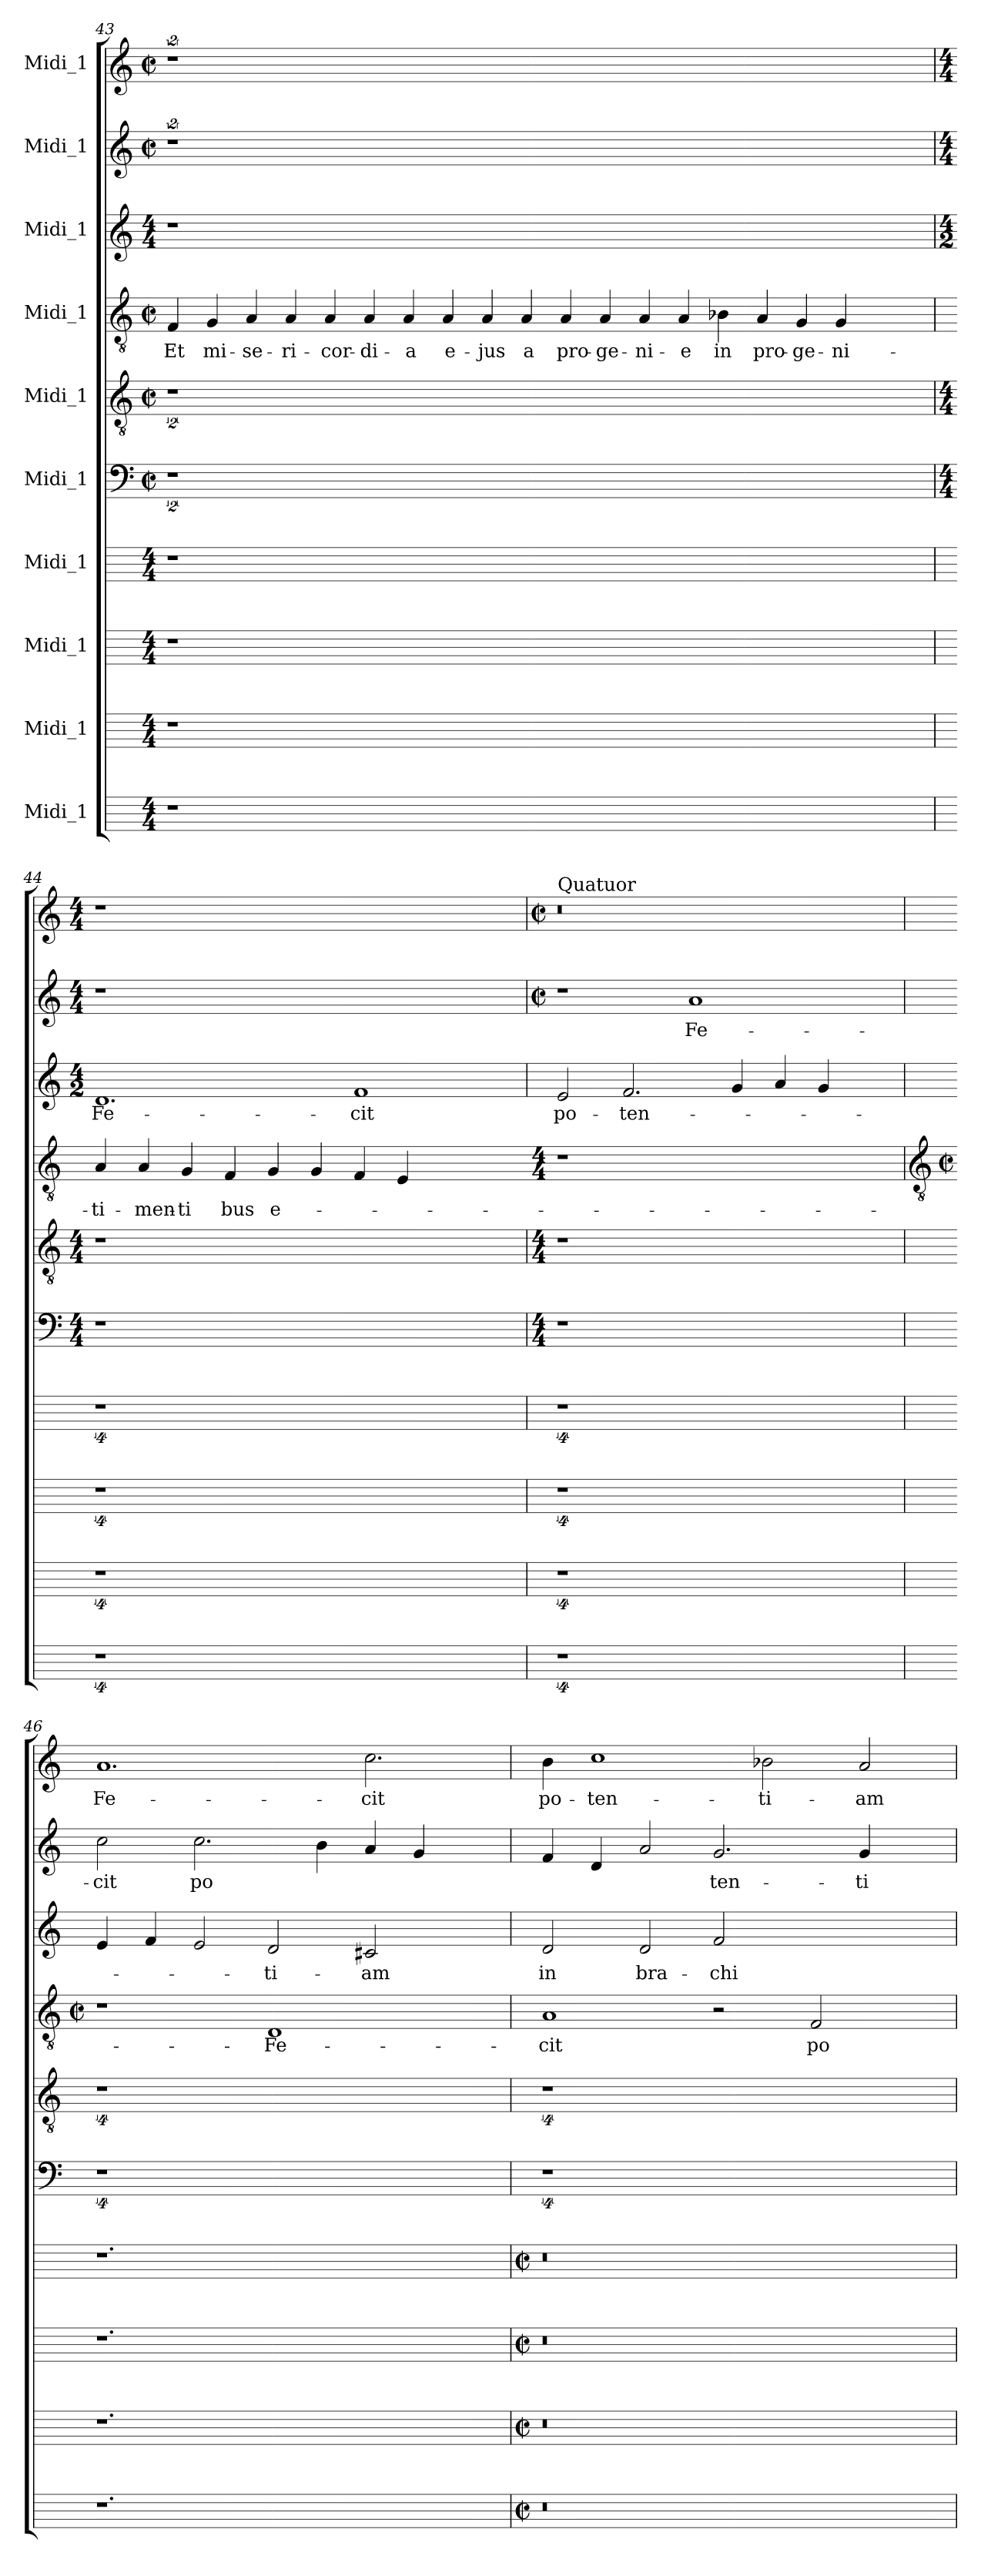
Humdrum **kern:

**kern	**kern	**kern	**kern	**kern	**kern	**kern	**text	**kern	**text	**kern	**text	**kern	**text
*part10	*part9	*part8	*part7	*part6	*part5	*part4	*part4	*part3	*part3	*part2	*part2	*part1	*part1
*staff10	*staff9	*staff8	*staff7	*staff6	*staff5	*staff4	*staff4	*staff3	*staff3	*staff2	*staff2	*staff1	*staff1
*I"Midi_1	*I"Midi_1	*I"Midi_1	*I"Midi_1	*I"Midi_1	*I"Midi_1	*I"Midi_1	*	*I"Midi_1	*	*I"Midi_1	*	*I"Midi_1	*
!!LO:LB:g=z
*	*	*	*	*clefF4	*clefGv2	*clefGv2	*	*clefG2	*	*clefG2	*	*clefG2	*
*	*	*	*	*k[]	*k[]	*k[]	*	*k[]	*	*k[]	*	*k[]	*
*	*	*	*	*C:	*C:	*C:	*	*C:	*	*C:	*	*C:	*
*M4/4	*M4/4	*M4/4	*M4/4	*M4/2	*M4/2	*M4/2	*	*M4/4	*	*M4/2	*	*M4/2	*
*	*	*	*	*met(c|)	*met(c|)	*met(c|)	*	*	*	*met(c|)	*	*met(c|)	*
=43	=43	=43	=43	=43	=43	=43	=43	=43	=43	=43	=43	=43	=43
!	!	!	!	!	!	!	!LO:LY:b	!	!	!	!	!	!
1r	1r	1r	1r	2%5r	2%5r	4F	Et	1r	.	2%5r	.	2%5r	.
!	!	!	!	!	!	!	!LO:LY:b	!	!	!	!	!	!
.	.	.	.	.	.	4G	mi-	.	.	.	.	.	.
!	!	!	!	!	!	!	!LO:LY:b	!	!	!	!	!	!
.	.	.	.	.	.	4A	-se-	.	.	.	.	.	.
!	!	!	!	!	!	!	!LO:LY:b	!	!	!	!	!	!
.	.	.	.	.	.	4A	-ri-	.	.	.	.	.	.
!	!	!	!	!	!	!	!LO:LY:b	!	!	!	!	!	!
00ryy	00ryy	00ryy	00ryy	.	.	4A	-cor-	00ryy	.	.	.	.	.
!	!	!	!	!	!	!	!LO:LY:b	!	!	!	!	!	!
.	.	.	.	.	.	4A	-di-	.	.	.	.	.	.
!	!	!	!	!	!	!	!LO:LY:b	!	!	!	!	!	!
.	.	.	.	.	.	4A	-a	.	.	.	.	.	.
!	!	!	!	!	!	!	!LO:LY:b	!	!	!	!	!	!
.	.	.	.	.	.	4A	e-	.	.	.	.	.	.
!	!	!	!	!	!	!	!LO:LY:b	!	!	!	!	!	!
.	.	.	.	.	.	4A	-jus	.	.	.	.	.	.
!	!	!	!	!	!	!	!LO:LY:b	!	!	!	!	!	!
.	.	.	.	.	.	4A	a	.	.	.	.	.	.
!	!	!	!	!	!	!	!LO:LY:b	!	!	!	!	!	!
.	.	.	.	0ryy	0ryy	4A	pro-	.	.	0ryy	.	0ryy	.
!	!	!	!	!	!	!	!LO:LY:b	!	!	!	!	!	!
.	.	.	.	.	.	4A	-ge-	.	.	.	.	.	.
!	!	!	!	!	!	!	!LO:LY:b	!	!	!	!	!	!
.	.	.	.	.	.	4A	-ni-	.	.	.	.	.	.
!	!	!	!	!	!	!	!LO:LY:b	!	!	!	!	!	!
.	.	.	.	.	.	4A	-e	.	.	.	.	.	.
!	!	!	!	!	!	!	!LO:LY:b	!	!	!	!	!	!
.	.	.	.	.	.	4B-X	in	.	.	.	.	.	.
!	!	!	!	!	!	!	!LO:LY:b	!	!	!	!	!	!
.	.	.	.	.	.	4A	pro-	.	.	.	.	.	.
!	!	!	!	!	!	!	!LO:LY:b	!	!	!	!	!	!
.	.	.	.	.	.	4G	-ge-	.	.	.	.	.	.
!	!	!	!	!	!	!	!LO:LY:b	!	!	!	!	!	!
.	.	.	.	.	.	4G	-ni-	.	.	.	.	.	.
!	!	!	!	!	!	!	!LO:LY:b	!	!	!	!	!	!
.	.	.	.	2ryy	2ryy	2Ayy	-es,	.	.	2ryy	.	2ryy	.
!!LO:LB:g=z
=44	=44	=44	=44	=44	=44	=44	=44	=44	=44	=44	=44	=44	=44
*	*	*	*	*	*	*	*	*	*	*k[]	*	*k[]	*
*	*	*	*	*	*	*	*	*	*	*C:	*	*C:	*
*	*	*	*	*M4/4	*M4/4	*	*	*M4/2	*	*M4/4	*	*M4/4	*
!	!	!	!	!	!	!	!LO:LY:b	!	!LO:LY:b	!	!	!	!
4%9r	4%9r	4%9r	4%9r	1r	1r	4A	ti-	1.d	Fe-	1r	.	1r	.
!	!	!	!	!	!	!	!LO:LY:b	!	!	!	!	!	!
.	.	.	.	.	.	4A	-men-	.	.	.	.	.	.
!	!	!	!	!	!	!	!LO:LY:b	!	!	!	!	!	!
.	.	.	.	.	.	4G	-ti	.	.	.	.	.	.
!	!	!	!	!	!	!	!LO:LY:b	!	!	!	!	!	!
.	.	.	.	.	.	4F	bus	.	.	.	.	.	.
!	!	!	!	!	!	!	!LO:LY:b	!	!	!	!	!	!
.	.	.	.	1.ryy	1.ryy	4G	e-	.	.	1.ryy	.	1.ryy	.
.	.	.	.	.	.	4G	.	.	.	.	.	.	.
!	!	!	!	!	!	!	!	!	!LO:LY:b	!	!	!	!
.	.	.	.	.	.	4F	.	1f	-cit	.	.	.	.
.	.	.	.	.	.	4E	.	.	.	.	.	.	.
!	!	!	!	!	!	!	!LO:LY:b	!	!	!	!	!	!
.	.	.	.	.	.	2Dyy	-jus	.	.	.	.	.	.
4ryy	4ryy	4ryy	4ryy	.	.	.	.	.	.	.	.	.	.
!!LO:LB:g=z
=45	=45	=45	=45	=45	=45	=45-	=45	=45	=45	=45	=45	=45	=45
*	*	*	*	*M4/4	*M4/4	*M4/4	*	*	*	*M4/2	*	*M4/2	*
*	*	*	*	*	*	*	*	*	*	*met(c|)	*	*met(c|)	*
!	!	!	!	!	!	!	!	!	!	!	!	!LO:TX:a:t=Quatuor	!
!	!	!	!	!	!	!	!	!	!LO:LY:b	!	!	!	!
4%9r	4%9r	4%9r	4%9r	1r	1r	1r	.	2e	po-	1r	.	0r	.
!	!	!	!	!	!	!	!	!	!LO:LY:b	!	!	!	!
.	.	.	.	.	.	.	.	2.f	-ten-	.	.	.	.
!	!	!	!	!	!	!	!	!	!	!	!LO:LY:b	!	!
.	.	.	.	1ryy	1ryy	1ryy	.	.	.	1a	Fe-	.	.
.	.	.	.	.	.	.	.	4g	.	.	.	.	.
.	.	.	.	.	.	.	.	4a	.	.	.	.	.
.	.	.	.	.	.	.	.	4g	.	.	.	.	.
.	.	.	.	4ryy	4ryy	4ryy	.	4ryy	.	4ryy	.	4ryy	.
!!LO:LB:g=z
=46	=46	=46	=46	=46	=46	=46	=46	=46	=46	=46	=46	=46	=46
*	*	*	*	*	*	*clefGv2	*	*	*	*	*	*	*
*	*	*	*	*	*	*M4/2	*	*	*	*	*	*	*
*	*	*	*	*	*	*met(c|)	*	*	*	*	*	*	*
!	!	!	!	!	!	!	!	!	!	!	!LO:LY:b	!	!LO:LY:b
1.r	1.r	1.r	1.r	4%9r	4%9r	1r	.	4e	.	2cc	-cit	1.a	Fe-
.	.	.	.	.	.	.	.	4f	.	.	.	.	.
!	!	!	!	!	!	!	!	!	!	!	!LO:LY:b	!	!
.	.	.	.	.	.	.	.	2e	.	2.cc	po	.	.
!	!	!	!	!	!	!	!LO:LY:b	!	!LO:LY:b	!	!	!	!
.	.	.	.	.	.	1D	Fe-	2d	-ti-	.	.	.	.
.	.	.	.	.	.	.	.	.	.	4b	.	.	.
!	!	!	!	!	!	!	!	!	!LO:LY:b	!	!	!	!LO:LY:b
2.ryy	2.ryy	2.ryy	2.ryy	.	.	.	.	2c#X	-am	4a	.	2.cc	-cit
.	.	.	.	.	.	.	.	.	.	4g	.	.	.
.	.	.	.	.	.	4ryy	.	4ryy	.	4ryy	.	.	.
!!LO:LB:g=z
=47	=47	=47	=47	=47	=47	=47	=47	=47	=47	=47	=47	=47	=47
*M4/2	*M4/2	*M4/2	*M4/2	*	*	*	*	*	*	*	*	*	*
*met(c|)	*met(c|)	*met(c|)	*met(c|)	*	*	*	*	*	*	*	*	*	*
!	!	!	!	!	!	!	!LO:LY:b	!	!LO:LY:b	!	!	!	!LO:LY:b
0r	0r	0r	0r	4%9r	4%9r	1A	-cit	2d	in	4f	.	4b	po-
!	!	!	!	!	!	!	!	!	!	!	!	!	!LO:LY:b
.	.	.	.	.	.	.	.	.	.	4d	.	1cc	-ten-
!	!	!	!	!	!	!	!	!	!LO:LY:b	!	!	!	!
.	.	.	.	.	.	.	.	2d	bra-	2a	.	.	.
!	!	!	!	!	!	!	!	!	!LO:LY:b	!	!LO:LY:b	!	!
.	.	.	.	.	.	2r	.	2f	-chi-	2.g	ten-	.	.
!	!	!	!	!	!	!	!	!	!	!	!	!	!LO:LY:b
.	.	.	.	.	.	.	.	.	.	.	.	2b-X	-ti-
!	!	!	!	!	!	!	!LO:LY:b	!	!	!	!	!	!
.	.	.	.	.	.	2F	po-	2.ryy	.	.	.	.	.
!	!	!	!	!	!	!	!	!	!	!	!LO:LY:b	!	!LO:LY:b
.	.	.	.	.	.	.	.	.	.	4g	-ti-	2a	-am
4ryy	4ryy	4ryy	4ryy	.	.	4ryy	.	.	.	4ryy	.	.	.
=	=	=	=	=	=	=	=	=	=	=	=	=	=
*-	*-	*-	*-	*-	*-	*-	*-	*-	*-	*-	*-	*-	*-
